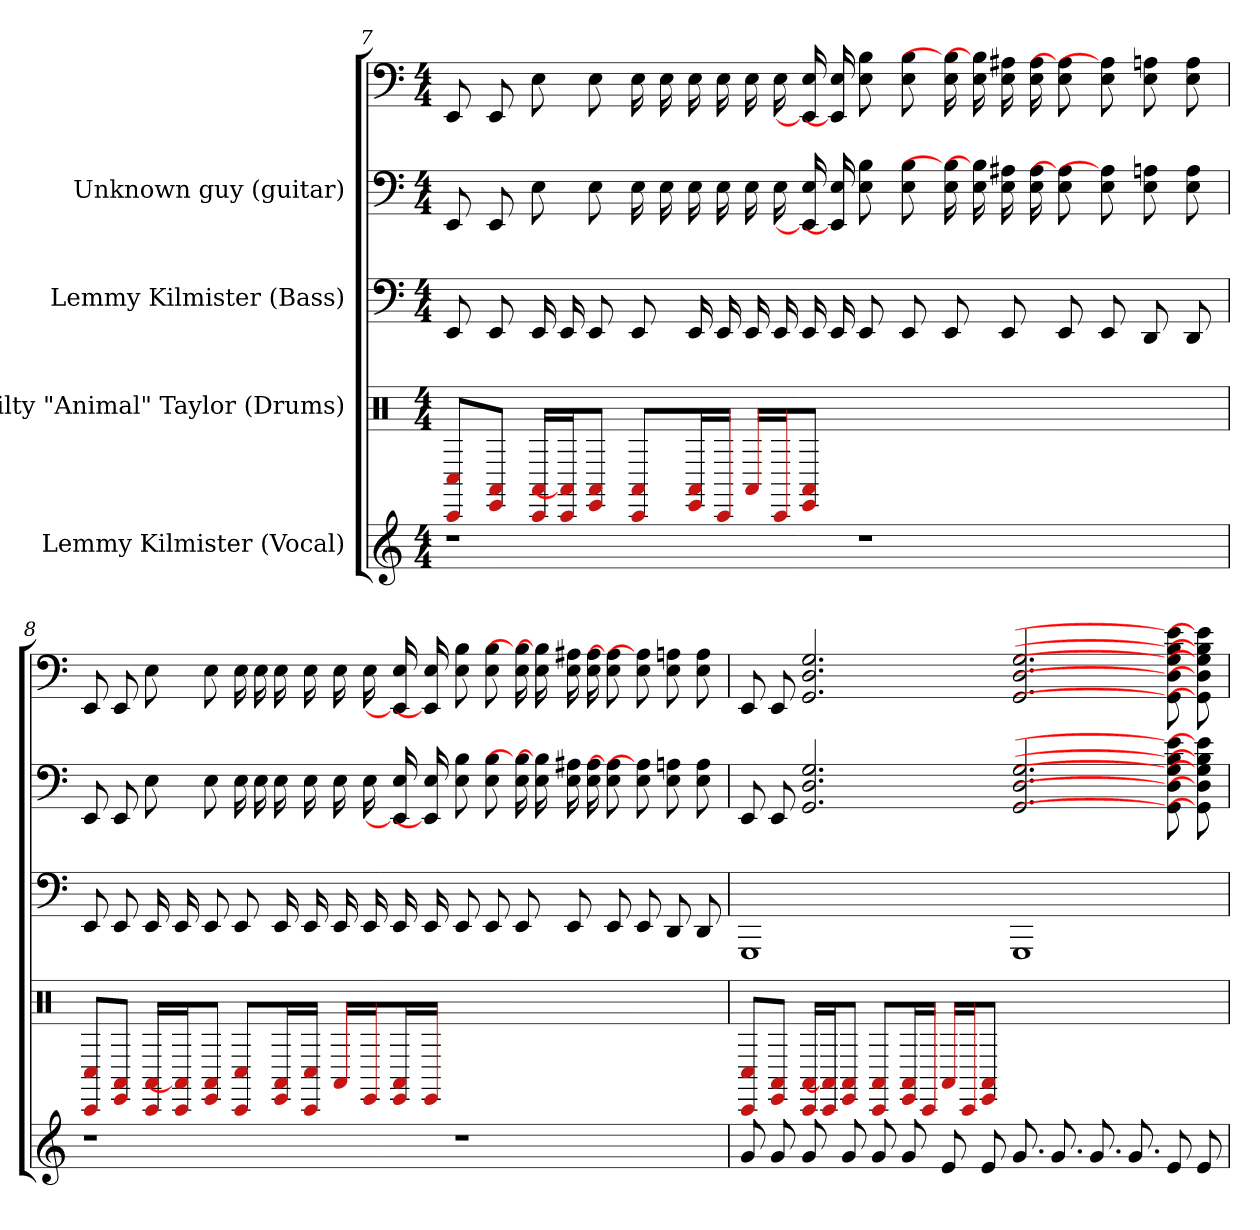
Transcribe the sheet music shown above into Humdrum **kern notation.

**kern	**kern	**kern	**kern	**kern
*part5	*part4	*part3	*part2	*part1
*staff5	*staff4	*staff3	*staff2	*staff1
*I"Lemmy Kilmister (Vocal)	*I"Philty "Animal" Taylor (Drums)	*I"Lemmy Kilmister (Bass)	*I"Unknown guy (guitar)	*I""Fast" Eddie Clarke (Guitar)
*	*clefX	*	*	*
*k[]	*k[]	*k[]	*k[]	*k[]
*M4/4	*M4/4	*M4/4	*M4/4	*M4/4
=7	=7	=7	=7	=7
1r	8C#/ 8CC/L	8EE	8EE	8EE
.	8AA#/ 8EE/J	8EE	8EE	8EE
.	16AA#/ 16CC/LL	16EE	8E	8E
.	16AA#]/ 16CC/J	16EE	.	.
.	8AA#/ 8EE/J	8EE	8E	8E
.	8AA#/ 8CC/L	8EE	16E	16E
.	.	.	16E	16E
.	16AA#/ 16EE/L	16EE	16E	16E
.	16CC/JJ	16EE	16E	16E
.	16AA#/LL	16EE	16E	16E
.	16CC/J	16EE	16E	16E
.	8AA#/ 8EE/J	16EE	16E 16EE]	16E 16EE]
.	.	16EE	16E 16EE]	16E 16EE]
1r	1ryy	8EE	8B 8E	8B 8E
.	.	8EE	8B 8E	8B 8E
.	.	8EE	16B] 16E	16B] 16E
.	.	.	16B] 16E	16B] 16E
.	.	8EE	16A# 16E	16A# 16E
.	.	.	16A# 16E	16A# 16E
.	.	8EE	8A#] 8E	8A#] 8E
.	.	8EE	8A#] 8E	8A#] 8E
.	.	8DD	8A 8E	8A 8E
.	.	8DD	8A 8E	8A 8E
=8	=8	=8	=8	=8
1r	8C#/ 8CC/L	8EE	8EE	8EE
.	8AA#/ 8EE/J	8EE	8EE	8EE
.	16AA#/ 16CC/LL	16EE	8E	8E
.	16AA#]/ 16CC/J	16EE	.	.
.	8AA#/ 8EE/J	8EE	8E	8E
.	8C#/ 8CC/L	8EE	16E	16E
.	.	.	16E	16E
.	16AA#/ 16EE/L	16EE	16E	16E
.	16C#/ 16CC/JJ	16EE	16E	16E
.	16AA#/LL	16EE	16E	16E
.	16EE/J	16EE	16E	16E
.	16AA#/ 16EE/L	16EE	16E 16EE]	16E 16EE]
.	16EE/JJ	16EE	16E 16EE]	16E 16EE]
1r	1ryy	8EE	8B 8E	8B 8E
.	.	8EE	8B 8E	8B 8E
.	.	8EE	16B] 16E	16B] 16E
.	.	.	16B] 16E	16B] 16E
.	.	8EE	16A# 16E	16A# 16E
.	.	.	16A# 16E	16A# 16E
.	.	8EE	8A#] 8E	8A#] 8E
.	.	8EE	8A#] 8E	8A#] 8E
.	.	8DD	8A 8E	8A 8E
.	.	8DD	8A 8E	8A 8E
=9	=9	=9	=9	=9
8g	8C#/ 8CC/L	1GGG	8EE	8EE
8g	8AA#/ 8EE/J	.	8EE	8EE
8g	16AA#/ 16CC/LL	.	2.G 2.D 2.GG	2.G 2.D 2.GG
.	16AA#]/ 16CC/J	.	.	.
8g	8AA#/ 8EE/J	.	.	.
8g	8AA#/ 8CC/L	.	.	.
8g	16AA#/ 16EE/L	.	.	.
.	16CC/JJ	.	.	.
8e	16AA#/LL	.	.	.
.	16CC/J	.	.	.
8e	8AA#/ 8EE/J	.	.	.
8.g	1ryy	1GGG	2.G 2.D 2.GG	2.G 2.D 2.GG
8.g	.	.	.	.
8.g	.	.	.	.
8.g	.	.	.	.
8e	.	.	8e] 8B] 8G] 8D] 8GG]	8e] 8B] 8G] 8D] 8GG]
8e	.	.	8e] 8B] 8G] 8D] 8GG]	8e] 8B] 8G] 8D] 8GG]
=	=	=	=	=
*-	*-	*-	*-	*-
